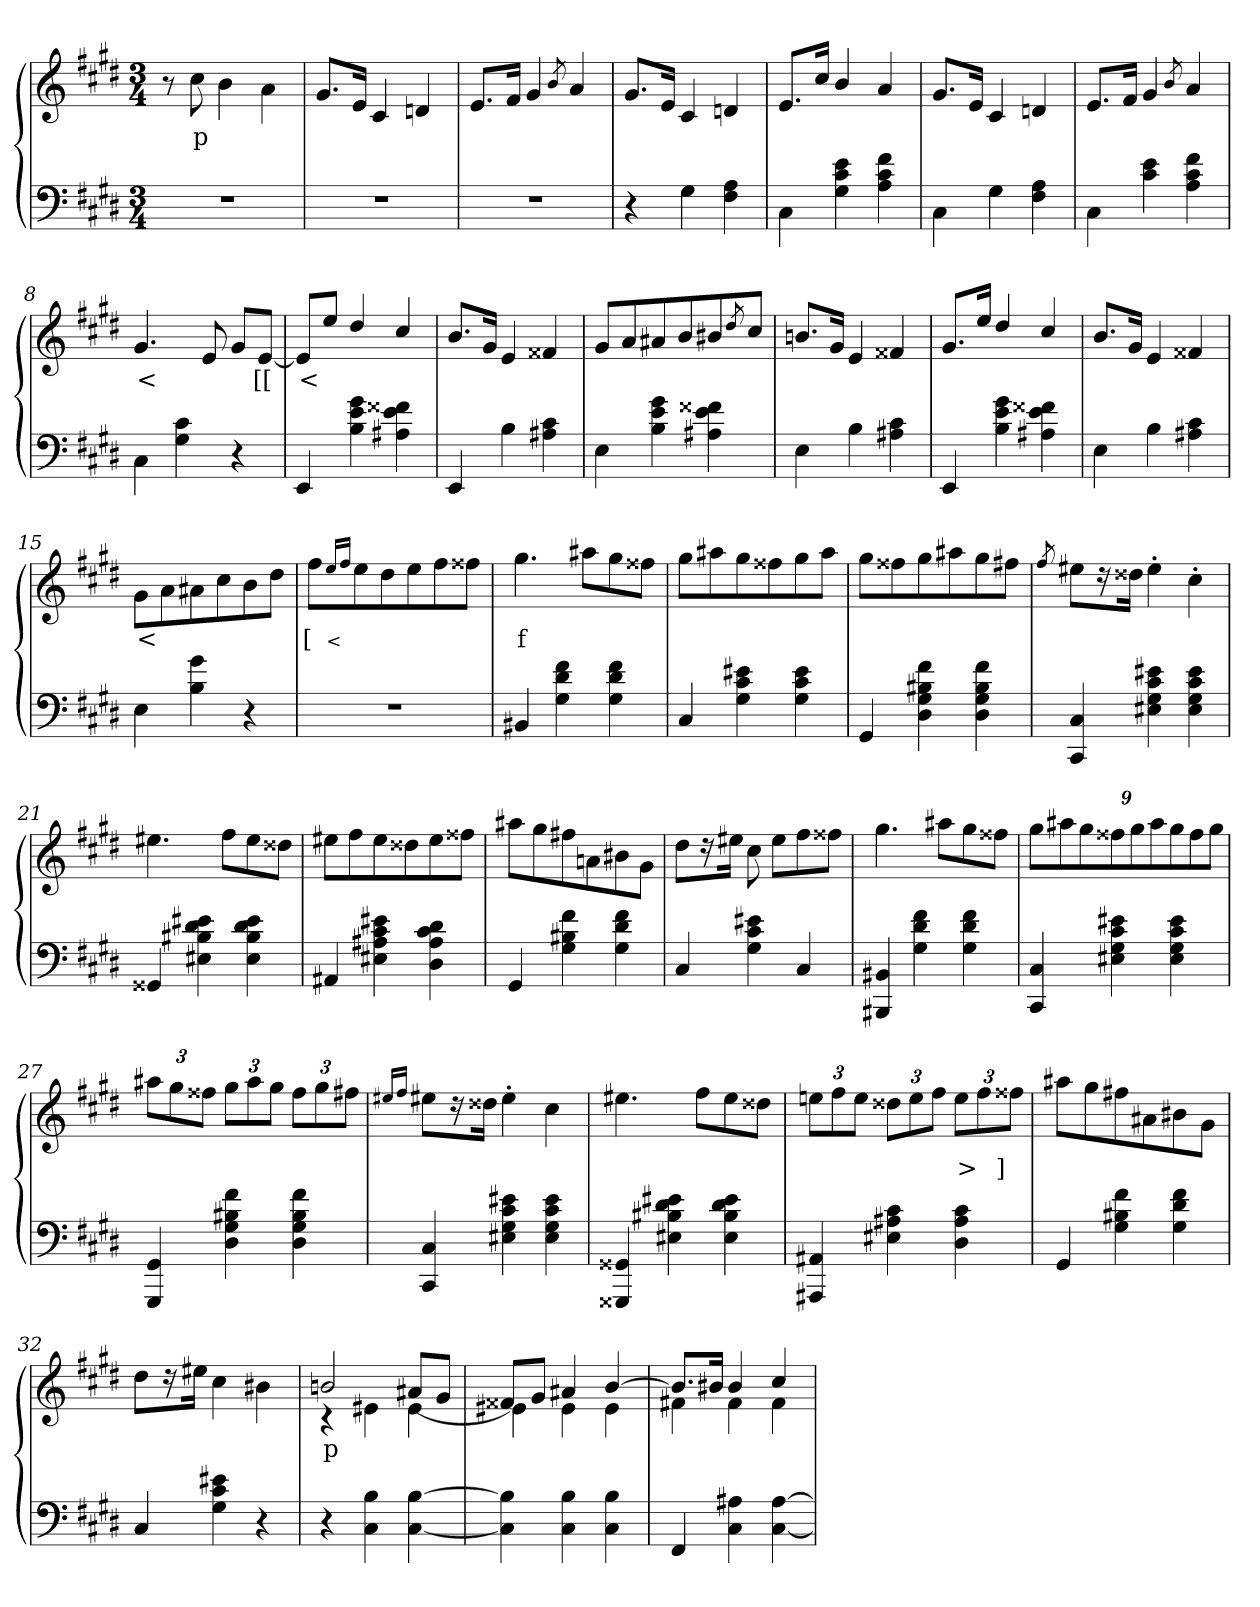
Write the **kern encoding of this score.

**kern	**kern	**text
*part2	*part1	*part1
*staff2	*staff1	*staff1
*clefF4	*clefG2	*
*k[f#c#g#d#]	*k[f#c#g#d#]	*
*c#:	*c#:	*
*M3/4	*M3/4	*
=1	=1	=1
2.r	8r	.
.	8cc#	p
.	4b	.
.	4a\	.
=2	=2	=2
2.r	8.g#L	.
.	16eJk	.
.	4c#	.
.	4dn	.
=3	=3	=3
2.r	8.eL	.
.	16f#Jk	.
.	4g#	.
.	8qb/	.
.	4a	.
=4	=4	=4
4r	8.g#L	.
.	16eJk	.
4G#	4c#	.
4A 4F#	4dn	.
=5	=5	=5
4C#\	8.eL	.
.	16cc#Jk	.
4e 4c# 4G#	4b/	.
4f# 4c# 4A	4a	.
=6	=6	=6
4C#\	8.g#L	.
.	16eJk	.
4G#	4c#	.
4A 4F#	4dn	.
=7	=7	=7
4C#\	8.eL	.
.	16f#Jk	.
4e 4c#	4g#	.
.	8qb/	.
4f# 4c# 4A	4a	.
=8	=8	=8
4C#\	4.g#	<
4c# 4G#	.	.
.	8e	.
4r	8g#L	.
.	[8eJ	[[
=9	=9	=9
4EE	8eL]	<
.	8eeJ	.
4g# 4e 4B	4dd#/	.
4f##X 4e 4A#X	4cc#/	.
=10	=10	=10
4EE	8.bL	.
.	16g#Jk	.
4B	4e	.
4c# 4A#X	4f##X	.
=11	=11	=11
4E	8g#L	.
.	8a	.
4g# 4e 4B	8a#X	.
.	8b	.
4f##X 4e 4A#X	8b#X	.
.	8qdd#/	.
.	8cc#J	.
=12	=12	=12
4E	8.bnL	.
.	16g#Jk	.
4B	4e	.
4c# 4A#X	4f##X	.
=13	=13	=13
4EE	8.g#/L	.
.	16eeJk	.
4g# 4e 4B	4dd#/	.
4f##X 4e 4A#X	4cc#/	.
=14	=14	=14
4E	8.bL	.
.	16g#Jk	.
4B	4e	.
4c# 4A#X	4f##X	.
=15	=15	=15
4E	8g#\L	<
.	8a	.
4g# 4B	8a#X	.
.	8cc#	.
4r	8b	.
.	8dd#J	.
=16	=16	=16
2.r	8ff#L	[
.	16qee/L	<
.	16qff#/J	.
.	8ee	.
.	8dd#	.
.	8ee	.
.	8ff#	.
.	8ff##XJ	.
=17	=17	=17
4BB#X	4.gg#	f
4f# 4d# 4G#	.	.
.	8aa#XL	.
4f# 4d# 4G#	8gg#	.
.	8ff##XJ	.
=18	=18	=18
4C#	8gg#L	.
.	8aa#X	.
4e#X 4c# 4G#	8gg#	.
.	8ff##X	.
4e# 4c# 4G#	8gg#	.
.	8aa#J	.
=19	=19	=19
4GG#	8gg#L	.
.	8ff##X	.
4f# 4B#X 4G# 4D#	8gg#	.
.	8aa#X	.
4f# 4B# 4G# 4D#	8gg#	.
.	8ff#XJ	.
=20	=20	=20
.	8qff#/	.
4C# 4CC#	8ee#XL	.
.	16r	.
.	16dd##XJk	.
4e#X 4c# 4G# 4E#X	4ee#'>	.
4e# 4c# 4G# 4E#	4cc#'>	.
=21	=21	=21
4GG##X	4.ee#X	.
4e#X 4d# 4B#X 4E#X	.	.
.	8ff#L	.
4e# 4d# 4B# 4E#	8ee#	.
.	8dd##XJ	.
=22	=22	=22
4AA#X	8ee#XL	.
.	8ff#	.
4e#X 4c# 4A# 4E#X	8ee#	.
.	8dd##X	.
4d# 4c# 4A# 4D#	8ee#	.
.	8ff##XJ	.
=23	=23	=23
4GG#	8aa#XL	.
.	8gg#	.
4f# 4B#X 4G#	8ff#X	.
.	8an	.
4f# 4d# 4G#	8b#X	.
.	8g#J	.
=24	=24	=24
4C#	8dd#L	.
.	16r	.
.	16ee#XJk	.
4e#X 4c# 4G#	8cc#	.
.	8ee#L	.
4C#	8ff#	.
.	8ff##XJ	.
=25	=25	=25
4BB#X 4BBB#X	4.gg#	.
4f# 4d# 4G#	.	.
.	8aa#XL	.
4f# 4d# 4G#	8gg#	.
.	8ff##XJ	.
=26	=26	=26
4C# 4CC#	12gg#L	.
.	12aa#X	.
.	12gg#	.
4e#X 4c# 4G# 4E#X	12ff##X	.
.	12gg#	.
.	12aa#	.
4e# 4c# 4G# 4E#	12gg#	.
.	12ff##	.
.	12gg#J	.
=27	=27	=27
4GG# 4GGG#	12aa#XL	.
.	12gg#	.
.	12ff##XJ	.
4f# 4B#X 4G# 4D#	12gg#L	.
.	12aa#	.
.	12gg#J	.
4f# 4B# 4G# 4D#	12ff##L	.
.	12gg#	.
.	12ff#XJ	.
=28	=28	=28
.	16qee#X/LL	.
.	16qff#/JJ	.
4C# 4CC#	8ee#L	.
.	16r	.
.	16dd##XJk	.
4e#X 4c# 4G# 4E#X	4ee#'>	.
4e# 4c# 4G# 4E#	4cc#	.
=29	=29	=29
4GG##X 4GGG##X	4.ee#X	.
4e#X 4d# 4B#X 4E#X	.	.
.	8ff#L	.
4e# 4d# 4B# 4E#	8ee#	.
.	8dd##XJ	.
=30	=30	=30
4AA#X 4AAA#X	12eenL	.
.	12ff#	.
.	12eeJ	.
4c# 4A# 4E#X	12dd##XL	.
.	12ee	.
.	12ff#J	.
4c# 4A# 4D#	12eeL	>
.	12ff#	.
.	12ff##XJ	]
=31	=31	=31
4GG#	8aa#XL	.
.	8gg#	.
4f# 4B#X 4G#	8ff#X	.
.	8a#	.
4f# 4d# 4G#	8b#X	.
.	8g#J	.
=32	=32	=32
4C#	8dd#L	.
.	16r	.
.	16ee#XJk	.
4e#X 4c# 4G#	4cc#	.
4r	4b#X	.
=33	=33	=33
*	*^	*
4r	2bn	4r	p
4B 4C#	.	4e#X	.
[4B [4C#	8a#XL	[4e#	.
.	8g#J	.	.
=34	=34	=34	=34
4B] 4C#]	8f##XL	4e#X]	.
.	8g#J	.	.
4B 4C#	4a#X	4e#	.
4B 4C#	[4b	4e#	.
=35	=35	=35	=35
4FF#	8.bL]	4f#X	.
.	16b#XJk	.	.
4A#X 4C#	4b#	4f#	.
[4A# [4C#	4cc#	4f#	.
*	*v	*v	*
=	=	=
*-	*-	*-
